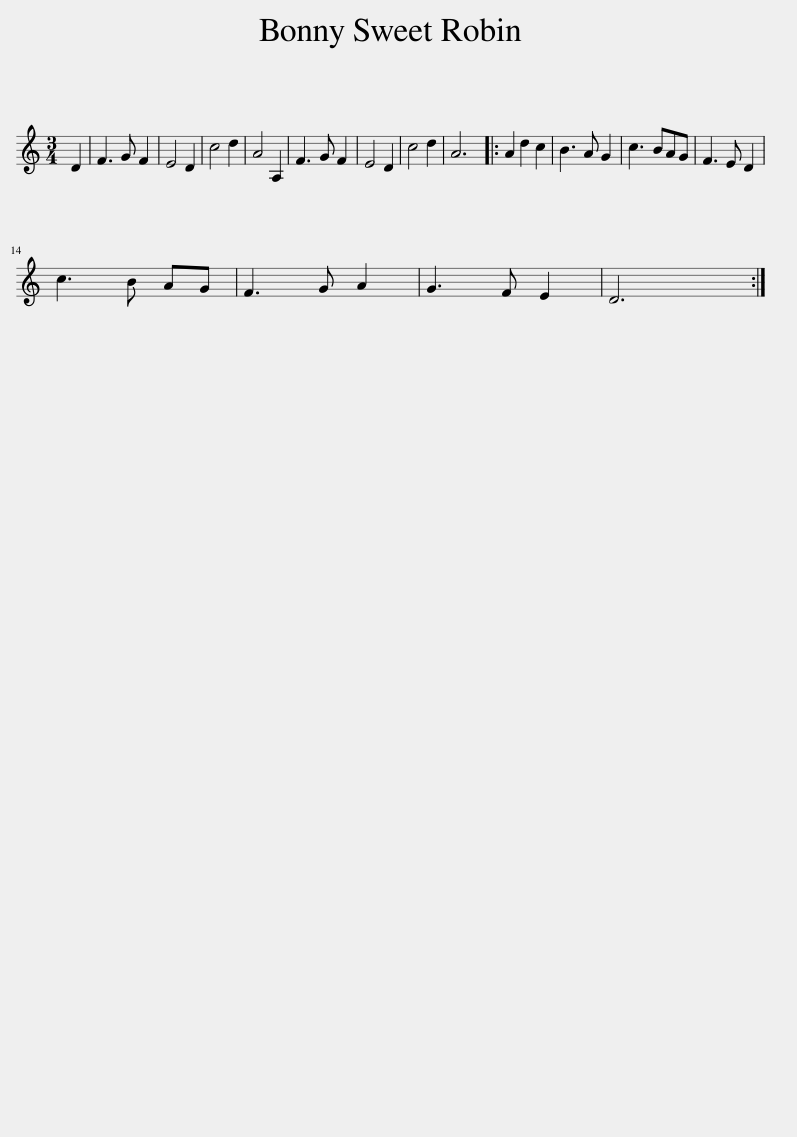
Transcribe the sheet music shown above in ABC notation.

X:1
L:1/8
M:3/4
I:linebreak $
K:C
V:1 treble
V:1
 D2 | F3 G F2 | E4 D2 | c4 d2 | A4 A,2 | %5
 F3 G F2 | E4 D2 | c4 d2 | A6 |: A2 d2 c2 | %10
 B3 A G2 | c3 BAG | F3 E D2 |$ c3 B AG | F3 G A2 | %15
 G3 F E2 | D6 :| %17
